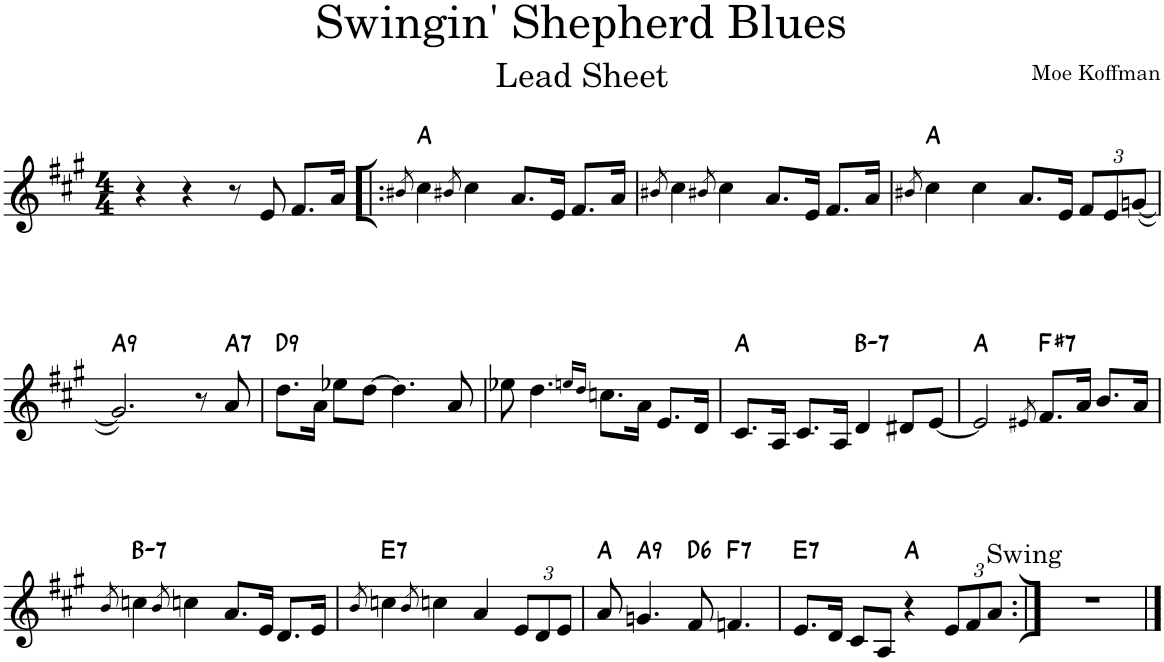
**kern	**harte
*part1	*part1
*staff1	*
*I"Piano	*
*I'Pno.	*
*clefG2	*
*k[f#c#g#]	*
*M4/4	*
=1	=1
4r	.
4r	.
8r	.
8e/	.
8.f#/L	.
16a/Jk	.
=2!|:	=2!|:
8qb#X/	.
4cc#\	A:maj
8qb#X/	.
4cc#\	.
8.a/L	.
16e/Jk	.
8.f#/L	.
16a/Jk	.
=3	=3
8qb#X/	.
4cc#\	.
8qb#X/	.
4cc#\	.
8.a/L	.
16e/Jk	.
8.f#/L	.
16a/Jk	.
=4	=4
8qb#X/	.
4cc#\	A:maj
4cc#\	.
8.a/L	.
16e/Jk	.
*Xbrackettup	*
12f#/L	.
12e/	.
([12gn/J	.
!!LO:LB:g=z
=5	=5
!	!LO:H:kt=9
2.g/])	A:9
8r	.
!	!LO:H:kt=7
8a/	A:7
=6	=6
!	!LO:H:kt=9
8.dd\L	D:9
16a\Jk	.
8ee-X\L	.
[8dd\J	.
4.dd\]	.
8a/	.
=7	=7
8ee-X\	.
4.dd\	.
16qeen/LL	.
16qdd/JJ	.
8.ccn\L	.
16a\Jk	.
8.e/L	.
16d/Jk	.
=8	=8
8.c#/L	A:maj
16A/Jk	.
8.c#/L	.
16A/Jk	.
!	!LO:H:kt=7
4d/	B:min7
8d#X/L	.
[8e/J	.
=9	=9
2e/]	A:maj
8qe#X/	.
!	!LO:H:kt=7
8.f#/L	F#:7
16a/Jk	.
8.b/L	.
16a/Jk	.
!!LO:LB:g=z
=10	=10
8qb/	.
!	!LO:H:kt=7
4ccn\	B:min7
8qb/	.
4ccn\	.
8.a/L	.
16e/Jk	.
8.d/L	.
16e/Jk	.
=11	=11
8qb/	.
!	!LO:H:kt=7
4ccn\	E:7
8qb/	.
4ccn\	.
4a/	.
12e/L	.
12d/	.
12e/J	.
=12	=12
8a/	A:maj
!	!LO:H:kt=9
4.gn/	A:9
!	!LO:H:kt=6
8f#/	D:maj6
!	!LO:H:kt=7
4.fn/	F:7
=13	=13
!	!LO:H:kt=7
8.e/L	E:7
16d/Jk	.
8c#/L	.
8A/J	.
4r	A:maj
12e/L	.
12f#/	.
!LO:TX:a:t=Swing	!
12a/J	.
=14:|!	=14:|!
1r	.
==	==
*-	*-
